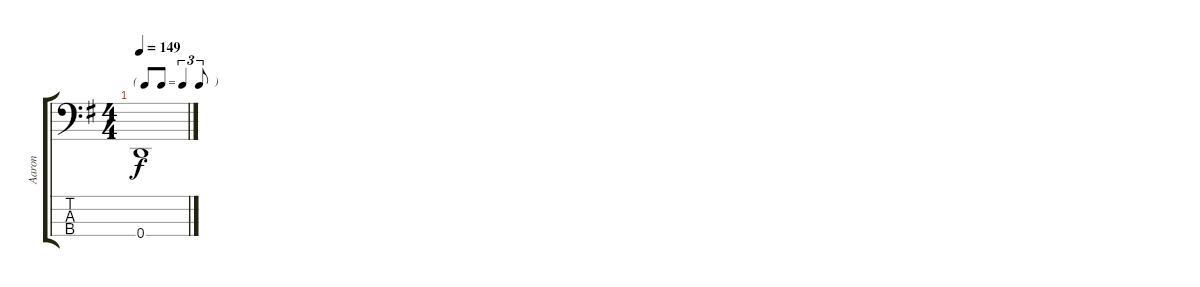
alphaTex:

\track ("Aaron" "Aaron") {instrument electricbasspick}
\staff {score tabs}
\tuning (G2 D2 A1 D1) {hide}
\ts (4 4)
\tf triplet8th
\tempo 149
\clef f4
\ks g
0.4.1{dy f}
